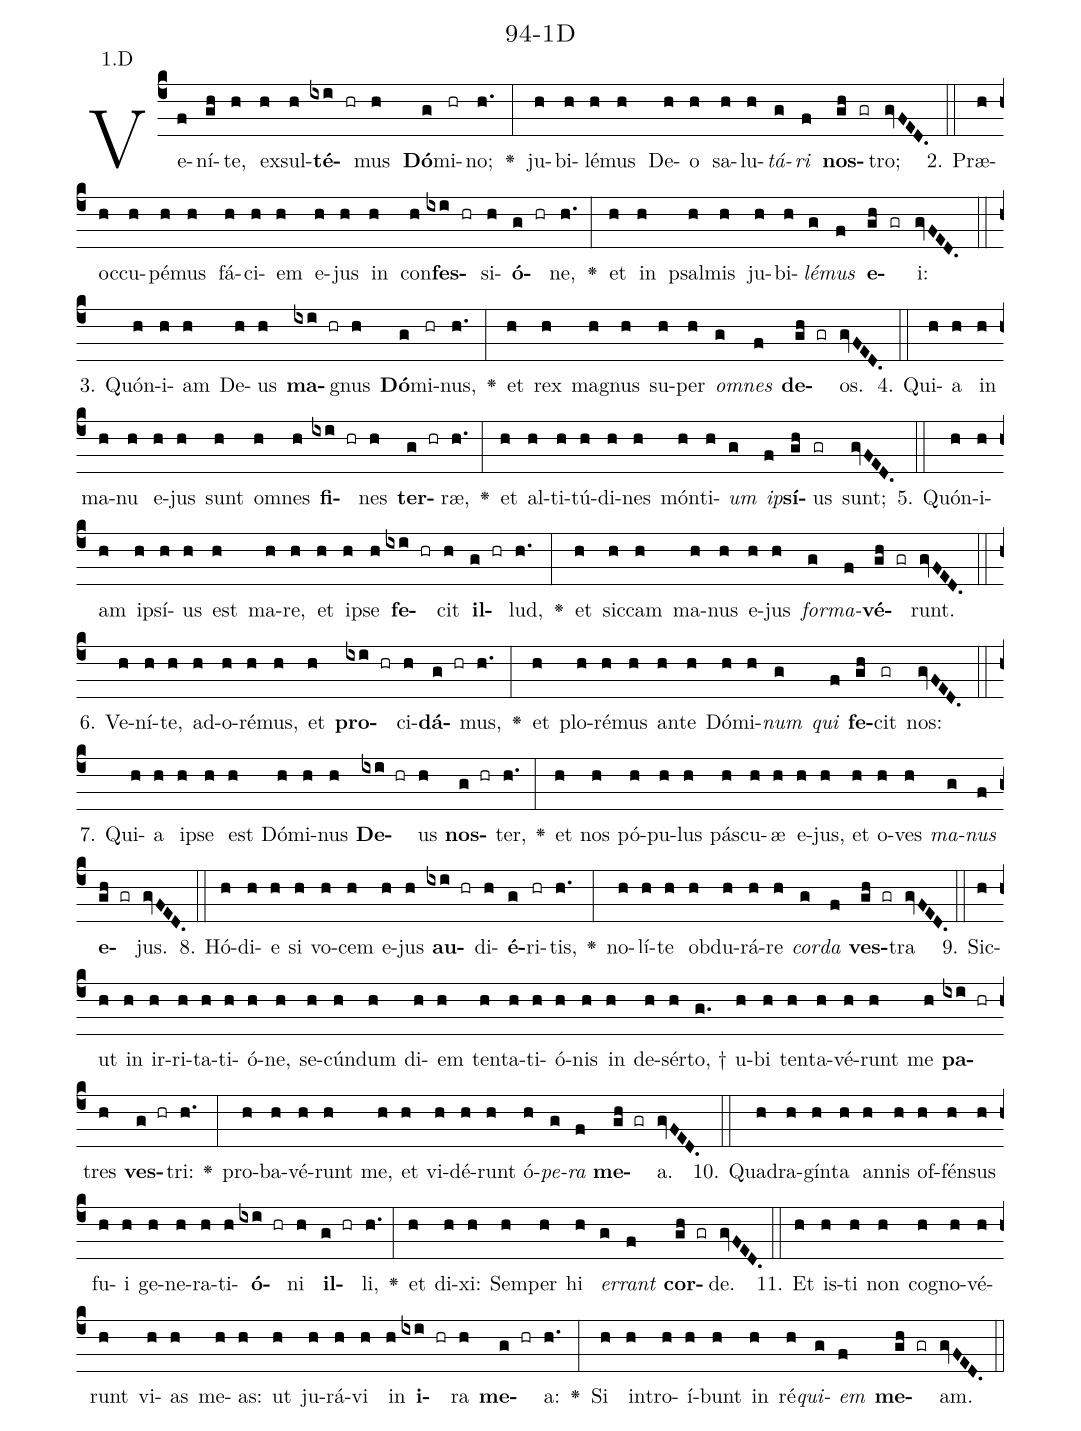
name: 94-1D;
annotation: 1.D;
%%
(c4)Ve(f)ní(gh)te,(h) ex(h)sul(h)<b>té</b>(ixi hr)mus(h) <b>Dó</b>(g)mi(hr)no;(h.) <v>\greheightstar</v>(:) ju(h)bi(h)lé(h)mus(h) De(h)o(h) sa(h)lu(h)<i>tá</i>(g)<i>ri</i>(f) <b>nos</b>(gh gr)tro;(gvFED.) (::)
2. Præ(h)oc(h)cu(h)pé(h)mus(h) fá(h)ci(h)em(h) e(h)jus(h) in(h) con(h)<b>fes</b>(ixi hr)si(h)<b>ó</b>(g hr)ne,(h.) <v>\greheightstar</v>(:) et(h) in(h) psal(h)mis(h) ju(h)bi(h)<i>lé</i>(g)<i>mus</i>(f) <b>e</b>(gh gr)i:(gvFED.) (::)
3. Quón(h)i(h)am(h) De(h)us(h) <b>ma</b>(ixi hr)gnus(h) <b>Dó</b>(g)mi(hr)nus,(h.) <v>\greheightstar</v>(:) et(h) rex(h) ma(h)gnus(h) su(h)per(h) <i>om</i>(g)<i>nes</i>(f) <b>de</b>(gh gr)os.(gvFED.) (::)
4. Qui(h)a(h) in(h) ma(h)nu(h) e(h)jus(h) sunt(h) om(h)nes(h) <b>fi</b>(ixi hr)nes(h) <b>ter</b>(g hr)ræ,(h.) <v>\greheightstar</v>(:) et(h) al(h)ti(h)tú(h)di(h)nes(h) món(h)ti(h)<i>um</i>(g) <i>ip</i>(f)<b>sí</b>(gh)us(gr) sunt;(gvFED.) (::)
5. Quón(h)i(h)am(h) ip(h)sí(h)us(h) est(h) ma(h)re,(h) et(h) ip(h)se(h) <b>fe</b>(ixi hr)cit(h) <b>il</b>(g hr)lud,(h.) <v>\greheightstar</v>(:) et(h) sic(h)cam(h) ma(h)nus(h) e(h)jus(h) <i>for</i>(g)<i>ma</i>(f)<b>vé</b>(gh gr)runt.(gvFED.) (::)
6. Ve(h)ní(h)te,(h) ad(h)o(h)ré(h)mus,(h) et(h) <b>pro</b>(ixi hr)ci(h)<b>dá</b>(g hr)mus,(h.) <v>\greheightstar</v>(:) et(h) plo(h)ré(h)mus(h) an(h)te(h) Dó(h)mi(h)<i>num</i>(g) <i>qui</i>(f) <b>fe</b>(gh)cit(gr) nos:(gvFED.) (::)
7. Qui(h)a(h) ip(h)se(h) est(h) Dó(h)mi(h)nus(h) <b>De</b>(ixi hr)us(h) <b>nos</b>(g hr)ter,(h.) <v>\greheightstar</v>(:) et(h) nos(h) pó(h)pu(h)lus(h) pás(h)cu(h)æ(h) e(h)jus,(h) et(h) o(h)ves(h) <i>ma</i>(g)<i>nus</i>(f) <b>e</b>(gh gr)jus.(gvFED.) (::)
8. Hó(h)di(h)e(h) si(h) vo(h)cem(h) e(h)jus(h) <b>au</b>(ixi hr)di(h)<b>é</b>(g)ri(hr)tis,(h.) <v>\greheightstar</v>(:) no(h)lí(h)te(h) ob(h)du(h)rá(h)re(h) <i>cor</i>(g)<i>da</i>(f) <b>ves</b>(gh gr)tra(gvFED.) (::)
9. Sic(h)ut(h) in(h) ir(h)ri(h)ta(h)ti(h)ó(h)ne,(h) se(h)cún(h)dum(h) di(h)em(h) ten(h)ta(h)ti(h)ó(h)nis(h) in(h) de(h)sér(h)to, †(g.) u(h)bi(h) ten(h)ta(h)vé(h)runt(h) me(h) <b>pa</b>(ixi hr)tres(h) <b>ves</b>(g hr)tri:(h.) <v>\greheightstar</v>(:) pro(h)ba(h)vé(h)runt(h) me,(h) et(h) vi(h)dé(h)runt(h) ó(h)<i>pe</i>(g)<i>ra</i>(f) <b>me</b>(gh gr)a.(gvFED.) (::)
10. Qua(h)dra(h)gín(h)ta(h) an(h)nis(h) of(h)fén(h)sus(h) fu(h)i(h) ge(h)ne(h)ra(h)ti(h)<b>ó</b>(ixi hr)ni(h) <b>il</b>(g hr)li,(h.) <v>\greheightstar</v>(:) et(h) di(h)xi:(h) Sem(h)per(h) hi(h) <i>er</i>(g)<i>rant</i>(f) <b>cor</b>(gh gr)de.(gvFED.) (::)
11. Et(h) is(h)ti(h) non(h) co(h)gno(h)vé(h)runt(h) vi(h)as(h) me(h)as:(h) ut(h) ju(h)rá(h)vi(h) in(h) <b>i</b>(ixi hr)ra(h) <b>me</b>(g hr)a:(h.) <v>\greheightstar</v>(:) Si(h) in(h)tro(h)í(h)bunt(h) in(h) ré(h)<i>qui</i>(g)<i>em</i>(f) <b>me</b>(gh gr)am.(gvFED.) (::)
